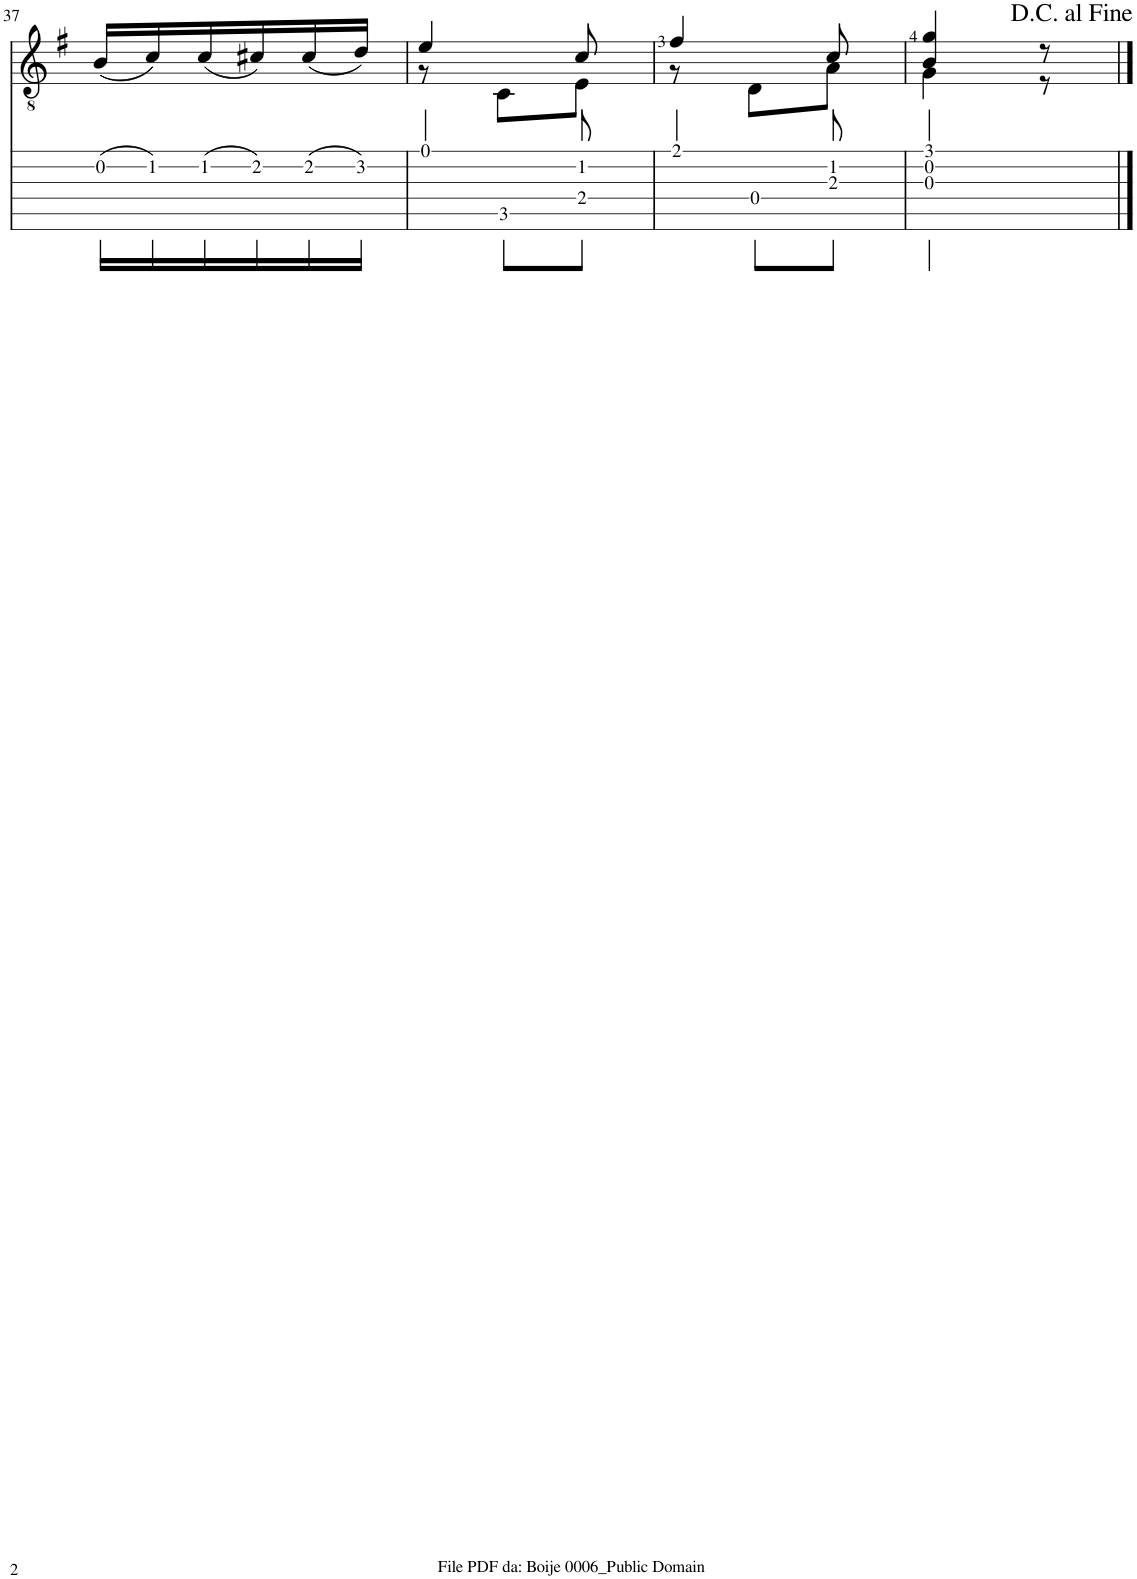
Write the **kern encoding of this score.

**kern	**kern
*part2	*part1
*staff2	*staff1
*I"Chitarra classica (Intavolatura)	*I"Guitar
!!LO:PB:g=z
*	*clefGv2
*k[f#]	*k[f#]
*M3/8	*M3/8
=37	=37
(16B\LL	(16B/LL
16c\)	16c/)
(16c\	(16c/
16c#X\)	16c#X/)
(16c#\	(16c#/
16d\JJ)	16d/JJ)
=38	=38
*^	*^
4e/	8r	4e/	8r
.	8C\L	.	8C\L
8c/	8E\J	8c/	8E\J
=39	=39	=39	=39
4f#/	8r	4f#/	8r
.	8D\L	.	8D\L
8c/	8A\J	8c/	8A\J
=40	=40	=40	=40
4B/ 4g/	4G\	4B/ 4g/	4G\
8r	8r	8r	8r
*v	*v	*	*
*	*v	*v
==	==
*-	*-
